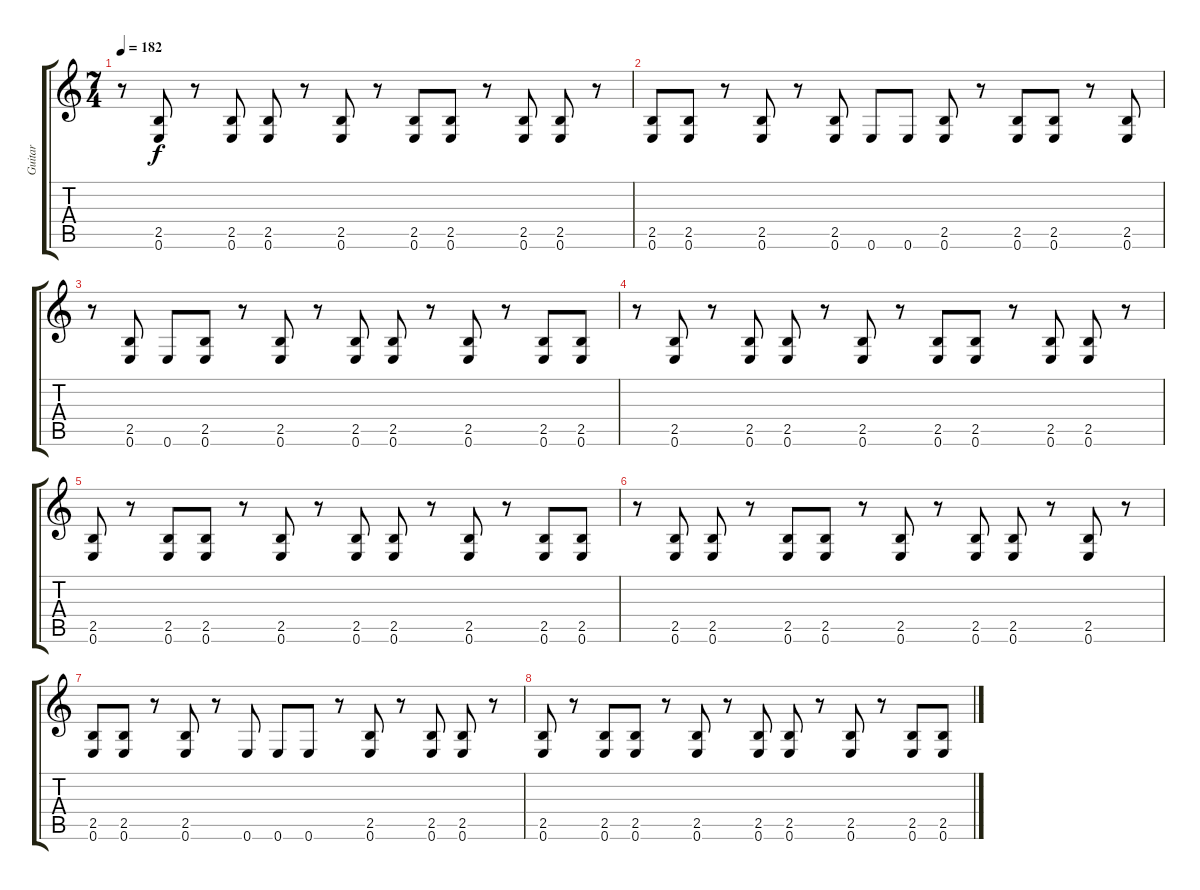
\track ("Guitar" "Guitar") {instrument distortionguitar}
\staff {score tabs}
\tuning (E4 B3 G3 D3 A2 E2) {hide}
\ts (7 4)
\tempo 182
\clef g2
\ks c
r.8{dy f} (2.5 0.6).8 r.8 (2.5 0.6).8 (2.5 0.6).8 r.8 (2.5 0.6).8 r.8 (2.5 0.6).8 (2.5 0.6).8 r.8 (2.5 0.6).8 (2.5 0.6).8 r.8 |
(2.5 0.6).8 (2.5 0.6).8 r.8 (2.5 0.6).8 r.8 (2.5 0.6).8 0.6.8 0.6.8 (2.5 0.6).8 r.8 (2.5 0.6).8 (2.5 0.6).8 r.8 (2.5 0.6).8 |
r.8 (2.5 0.6).8 0.6.8 (2.5 0.6).8 r.8 (2.5 0.6).8 r.8 (2.5 0.6).8 (2.5 0.6).8 r.8 (2.5 0.6).8 r.8 (2.5 0.6).8 (2.5 0.6).8 |
r.8 (2.5 0.6).8 r.8 (2.5 0.6).8 (2.5 0.6).8 r.8 (2.5 0.6).8 r.8 (2.5 0.6).8 (2.5 0.6).8 r.8 (2.5 0.6).8 (2.5 0.6).8 r.8 |
(2.5 0.6).8 r.8 (2.5 0.6).8 (2.5 0.6).8 r.8 (2.5 0.6).8 r.8 (2.5 0.6).8 (2.5 0.6).8 r.8 (2.5 0.6).8 r.8 (2.5 0.6).8 (2.5 0.6).8 |
r.8 (2.5 0.6).8 (2.5 0.6).8 r.8 (2.5 0.6).8 (2.5 0.6).8 r.8 (2.5 0.6).8 r.8 (2.5 0.6).8 (2.5 0.6).8 r.8 (2.5 0.6).8 r.8 |
(2.5 0.6).8 (2.5 0.6).8 r.8 (2.5 0.6).8 r.8 0.6.8 0.6.8 0.6.8 r.8 (2.5 0.6).8 r.8 (2.5 0.6).8 (2.5 0.6).8 r.8 |
(2.5 0.6).8 r.8 (2.5 0.6).8 (2.5 0.6).8 r.8 (2.5 0.6).8 r.8 (2.5 0.6).8 (2.5 0.6).8 r.8 (2.5 0.6).8 r.8 (2.5 0.6).8 (2.5 0.6).8
